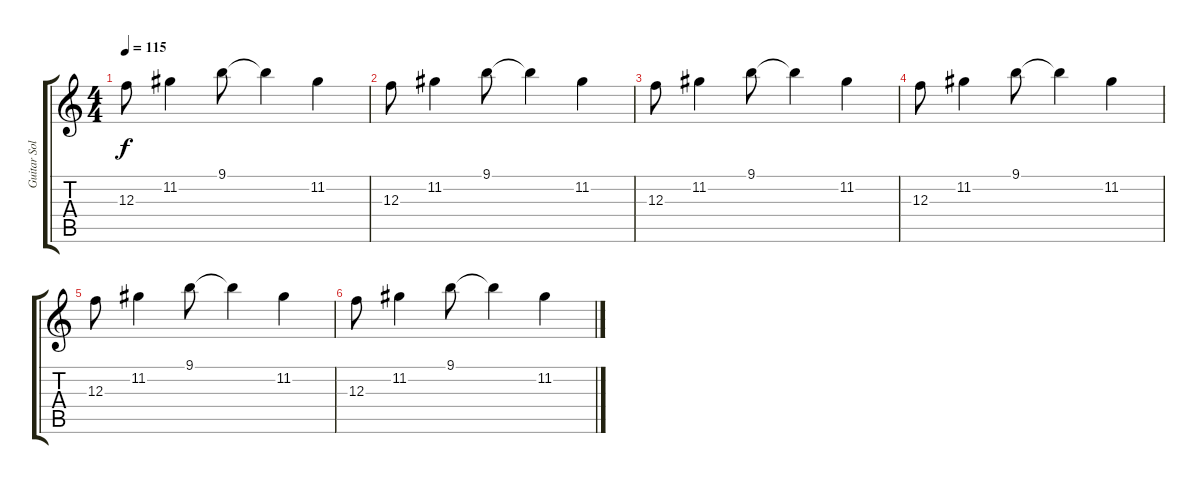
\track ("Guitar Solo" "Guitar Sol") {instrument distortionguitar}
\staff {score tabs}
\tuning (D4 A3 F3 C3 G2 D2) {hide}
\ts (4 4)
\tempo 115
\clef g2
\ks c
12.3.8{dy f} 11.2.4 9.1.8 9.1{t}.4 11.2.4 |
12.3.8 11.2.4 9.1.8 9.1{t}.4 11.2.4 |
12.3.8 11.2.4 9.1.8 9.1{t}.4 11.2.4 |
12.3.8 11.2.4 9.1.8 9.1{t}.4 11.2.4 |
12.3.8 11.2.4 9.1.8 9.1{t}.4 11.2.4 |
12.3.8 11.2.4 9.1.8 9.1{t}.4 11.2.4
